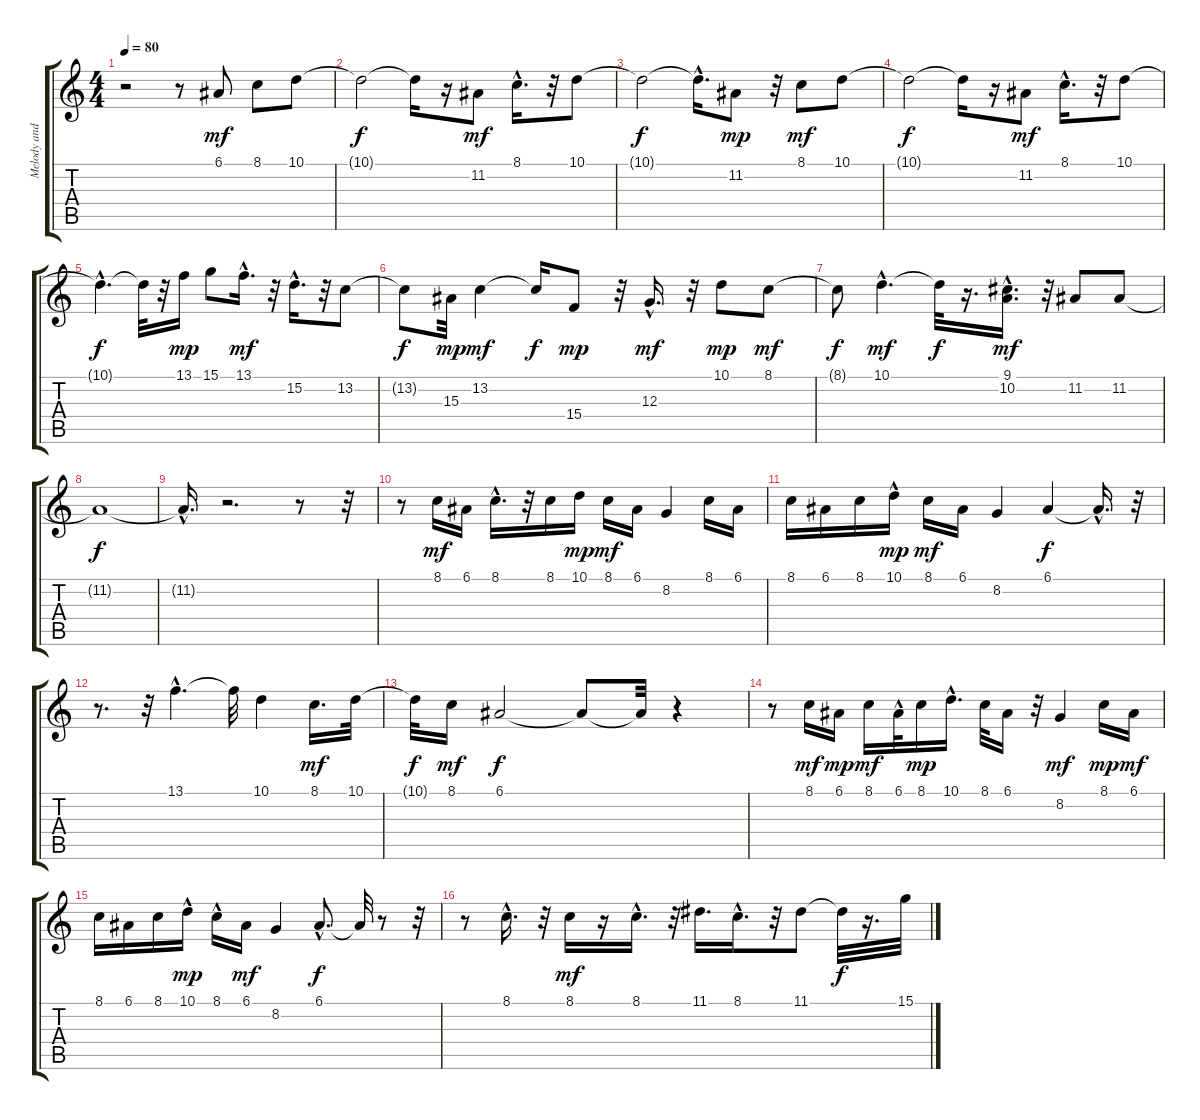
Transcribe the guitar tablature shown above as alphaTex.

\track ("Melody and Lyrics" "Melody and") {instrument flute}
\staff {score tabs}
\tuning (E4 B3 G3 D3 A2 E2) {hide}
\ts (4 4)
\tempo 80
\clef g2
\ks c
r.2{dy f} r.8 6.1.8{dy mf} 8.1.8 10.1.8 |
10.1{t}.2{dy f} 10.1{t}.16 r.16 11.2.8{dy mf} 8.1{hac}.16{d} r.32 10.1.8 |
10.1{t}.2{dy f} 10.1{hac t}.16{d} 11.2.8{dy mp} r.32 8.1.8{dy mf} 10.1.8 |
10.1{t}.2{dy f} 10.1{t}.16 r.16 11.2.8{dy mf} 8.1{hac}.16{d} r.32 10.1.8 |
10.1{hac t}.4{d dy f} 10.1{t}.32 r.32 13.1.16{dy mp} 15.1.8 13.1{hac}.16{d dy mf} r.32 15.2{hac}.16{d} r.32 13.2.8 |
13.2{t}.8{dy f} 15.3.32{dy mp} 13.2.4{dy mf} 13.2{t}.16{dy f} 15.4.8{dy mp} r.32 12.3{hac}.16{d dy mf} r.32 10.1.8{dy mp} 8.1.8{dy mf} |
8.1{t}.8{dy f} 10.1{hac}.4{d dy mf} 10.1{t}.32{dy f} r.16{d} (9.1 10.2{hac}).16{d dy mf} r.32 11.2.8 11.2.8 |
11.2{t}.1{dy f} |
11.2{hac t}.16{d} r.2{d} r.8 r.32 |
r.8 8.1.16{dy mf} 6.1.16 8.1{hac}.16{d} r.32 8.1.16 10.1.16{dy mp} 8.1.16{dy mf} 6.1.16 8.2.4 8.1.16 6.1.16 |
8.1.16 6.1.16 8.1.16 10.1{hac}.16{dy mp} 8.1.16{dy mf} 6.1.16 8.2.4 6.1.4{dy f} 6.1{hac t}.16{d} r.32 |
r.8{d} r.32 13.1{hac}.4{d} 13.1{t}.32 10.1.4 8.1.16{d dy mf} 10.1.32 |
10.1{t}.32{dy f} 8.1.16{dy mf} 6.1.2{dy f} 6.1{t}.8 6.1{t}.32 r.4 |
r.8 8.1.16{dy mf} 6.1.16{dy mp} 8.1.16{dy mf} 6.1{hac}.32 8.1.16{dy mp} 10.1{hac}.16{d} 8.1.32 6.1.16 r.32 8.2.4{dy mf} 8.1.16{dy mp} 6.1.16{dy mf} |
8.1.16 6.1.16 8.1.16 10.1{hac}.16{dy mp} 8.1{hac}.16 6.1.16{dy mf} 8.2.4 6.1{hac}.8{d dy f} 6.1{t}.32 r.8 r.32 |
r.8 8.1{hac}.16{d} r.32 8.1.16{dy mf} r.16 8.1{hac}.16{d} r.32 11.1.16{d} 8.1{hac}.16{d} r.32 11.1.8 11.1{t}.32{dy f} r.16{d} 15.1.32
